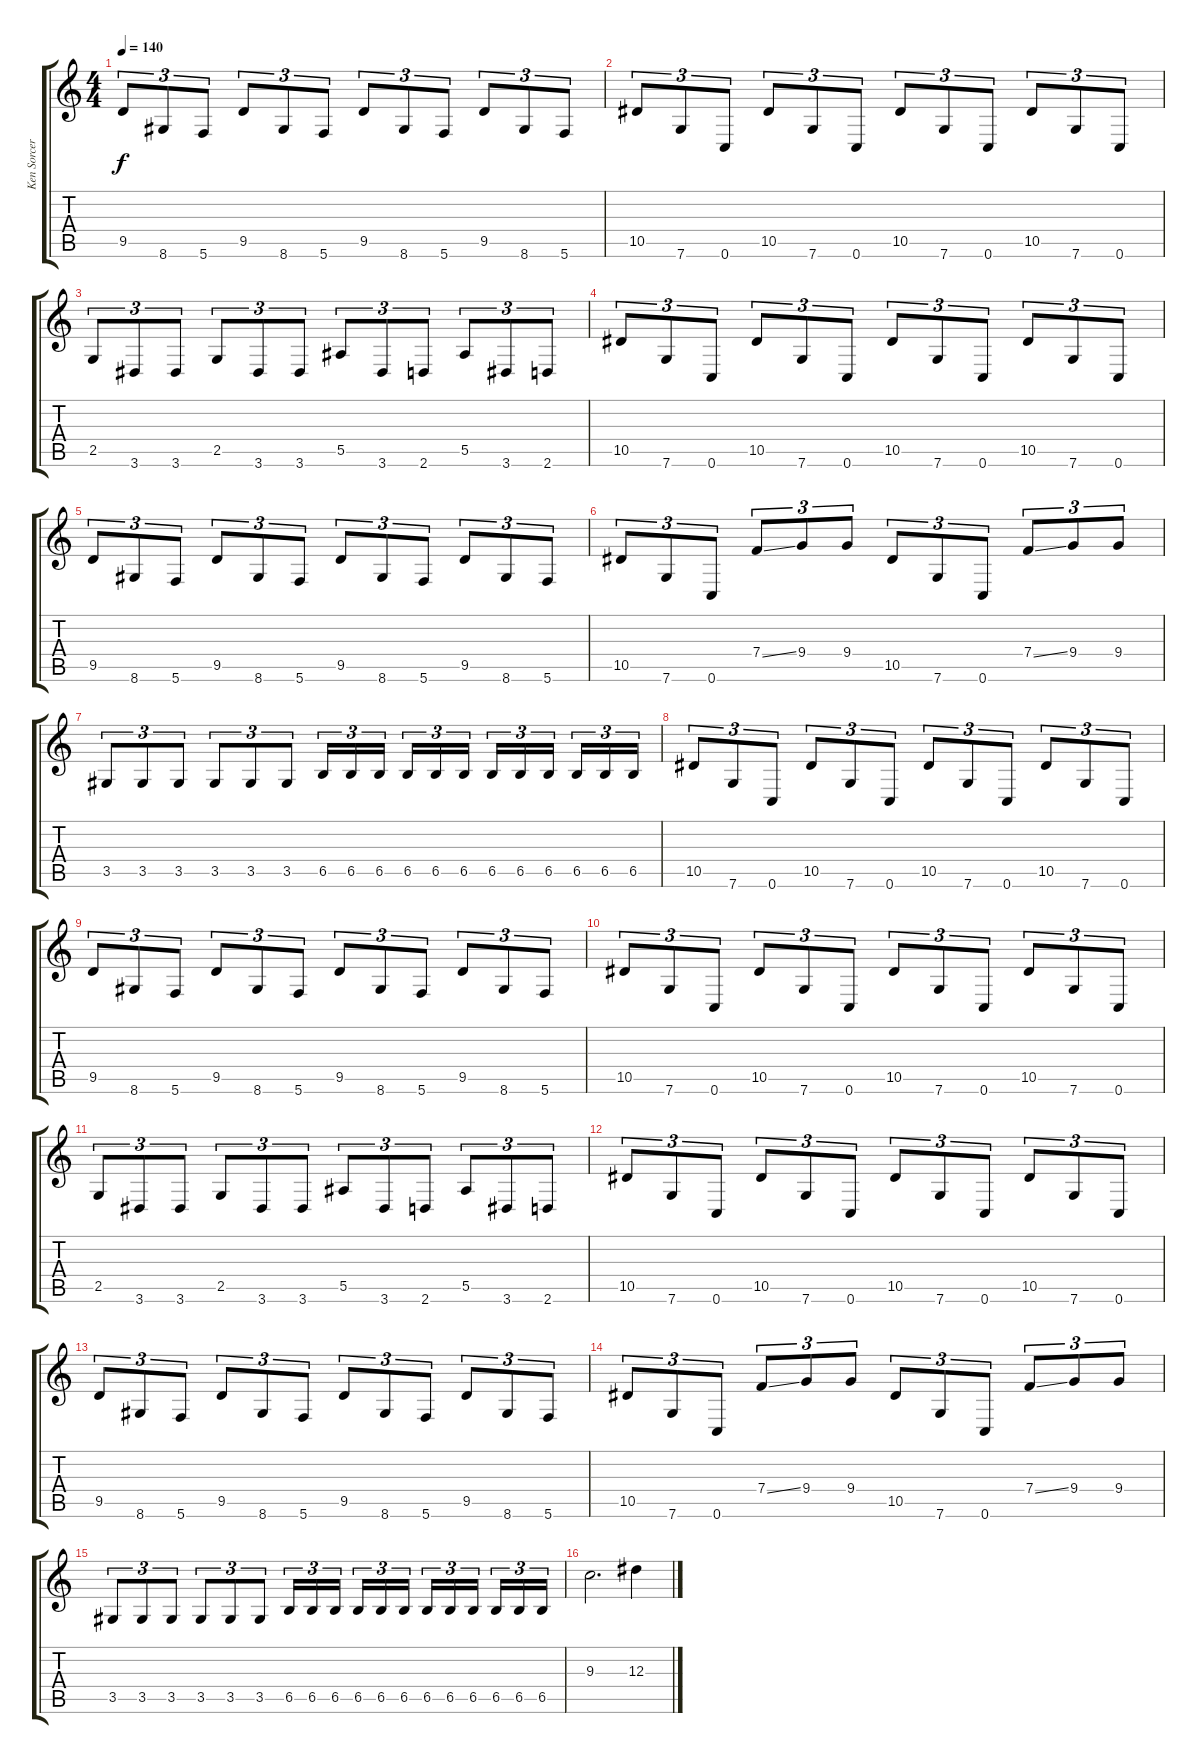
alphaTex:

\track ("Ken Sorceron" "Ken Sorcer") {instrument distortionguitar}
\staff {score tabs}
\tuning (C4 G3 Eb3 Bb2 F2 C2) {hide}
\ts (4 4)
\tempo 140
\clef g2
\ks c
9.5.8{tu (3 2) dy f} 8.6.8{tu (3 2)} 5.6.8{tu (3 2)} 9.5.8{tu (3 2)} 8.6.8{tu (3 2)} 5.6.8{tu (3 2)} 9.5.8{tu (3 2)} 8.6.8{tu (3 2)} 5.6.8{tu (3 2)} 9.5.8{tu (3 2)} 8.6.8{tu (3 2)} 5.6.8{tu (3 2)} |
10.5.8{tu (3 2)} 7.6.8{tu (3 2)} 0.6.8{tu (3 2)} 10.5.8{tu (3 2)} 7.6.8{tu (3 2)} 0.6.8{tu (3 2)} 10.5.8{tu (3 2)} 7.6.8{tu (3 2)} 0.6.8{tu (3 2)} 10.5.8{tu (3 2)} 7.6.8{tu (3 2)} 0.6.8{tu (3 2)} |
2.5.8{tu (3 2)} 3.6.8{tu (3 2)} 3.6.8{tu (3 2)} 2.5.8{tu (3 2)} 3.6.8{tu (3 2)} 3.6.8{tu (3 2)} 5.5.8{tu (3 2)} 3.6.8{tu (3 2)} 2.6.8{tu (3 2)} 5.5.8{tu (3 2)} 3.6.8{tu (3 2)} 2.6.8{tu (3 2)} |
10.5.8{tu (3 2)} 7.6.8{tu (3 2)} 0.6.8{tu (3 2)} 10.5.8{tu (3 2)} 7.6.8{tu (3 2)} 0.6.8{tu (3 2)} 10.5.8{tu (3 2)} 7.6.8{tu (3 2)} 0.6.8{tu (3 2)} 10.5.8{tu (3 2)} 7.6.8{tu (3 2)} 0.6.8{tu (3 2)} |
9.5.8{tu (3 2)} 8.6.8{tu (3 2)} 5.6.8{tu (3 2)} 9.5.8{tu (3 2)} 8.6.8{tu (3 2)} 5.6.8{tu (3 2)} 9.5.8{tu (3 2)} 8.6.8{tu (3 2)} 5.6.8{tu (3 2)} 9.5.8{tu (3 2)} 8.6.8{tu (3 2)} 5.6.8{tu (3 2)} |
10.5.8{tu (3 2)} 7.6.8{tu (3 2)} 0.6.8{tu (3 2)} 7.4{ss}.8{tu (3 2)} 9.4.8{tu (3 2)} 9.4.8{tu (3 2)} 10.5.8{tu (3 2)} 7.6.8{tu (3 2)} 0.6.8{tu (3 2)} 7.4{ss}.8{tu (3 2)} 9.4.8{tu (3 2)} 9.4.8{tu (3 2)} |
3.5.8{tu (3 2)} 3.5.8{tu (3 2)} 3.5.8{tu (3 2)} 3.5.8{tu (3 2)} 3.5.8{tu (3 2)} 3.5.8{tu (3 2)} 6.5.16{tu (3 2)} 6.5.16{tu (3 2)} 6.5.16{tu (3 2) beam splitsecondary} 6.5.16{tu (3 2)} 6.5.16{tu (3 2)} 6.5.16{tu (3 2)} 6.5.16{tu (3 2)} 6.5.16{tu (3 2)} 6.5.16{tu (3 2) beam splitsecondary} 6.5.16{tu (3 2)} 6.5.16{tu (3 2)} 6.5.16{tu (3 2)} |
10.5.8{tu (3 2)} 7.6.8{tu (3 2)} 0.6.8{tu (3 2)} 10.5.8{tu (3 2)} 7.6.8{tu (3 2)} 0.6.8{tu (3 2)} 10.5.8{tu (3 2)} 7.6.8{tu (3 2)} 0.6.8{tu (3 2)} 10.5.8{tu (3 2)} 7.6.8{tu (3 2)} 0.6.8{tu (3 2)} |
9.5.8{tu (3 2)} 8.6.8{tu (3 2)} 5.6.8{tu (3 2)} 9.5.8{tu (3 2)} 8.6.8{tu (3 2)} 5.6.8{tu (3 2)} 9.5.8{tu (3 2)} 8.6.8{tu (3 2)} 5.6.8{tu (3 2)} 9.5.8{tu (3 2)} 8.6.8{tu (3 2)} 5.6.8{tu (3 2)} |
10.5.8{tu (3 2)} 7.6.8{tu (3 2)} 0.6.8{tu (3 2)} 10.5.8{tu (3 2)} 7.6.8{tu (3 2)} 0.6.8{tu (3 2)} 10.5.8{tu (3 2)} 7.6.8{tu (3 2)} 0.6.8{tu (3 2)} 10.5.8{tu (3 2)} 7.6.8{tu (3 2)} 0.6.8{tu (3 2)} |
2.5.8{tu (3 2)} 3.6.8{tu (3 2)} 3.6.8{tu (3 2)} 2.5.8{tu (3 2)} 3.6.8{tu (3 2)} 3.6.8{tu (3 2)} 5.5.8{tu (3 2)} 3.6.8{tu (3 2)} 2.6.8{tu (3 2)} 5.5.8{tu (3 2)} 3.6.8{tu (3 2)} 2.6.8{tu (3 2)} |
10.5.8{tu (3 2)} 7.6.8{tu (3 2)} 0.6.8{tu (3 2)} 10.5.8{tu (3 2)} 7.6.8{tu (3 2)} 0.6.8{tu (3 2)} 10.5.8{tu (3 2)} 7.6.8{tu (3 2)} 0.6.8{tu (3 2)} 10.5.8{tu (3 2)} 7.6.8{tu (3 2)} 0.6.8{tu (3 2)} |
9.5.8{tu (3 2)} 8.6.8{tu (3 2)} 5.6.8{tu (3 2)} 9.5.8{tu (3 2)} 8.6.8{tu (3 2)} 5.6.8{tu (3 2)} 9.5.8{tu (3 2)} 8.6.8{tu (3 2)} 5.6.8{tu (3 2)} 9.5.8{tu (3 2)} 8.6.8{tu (3 2)} 5.6.8{tu (3 2)} |
10.5.8{tu (3 2)} 7.6.8{tu (3 2)} 0.6.8{tu (3 2)} 7.4{ss}.8{tu (3 2)} 9.4.8{tu (3 2)} 9.4.8{tu (3 2)} 10.5.8{tu (3 2)} 7.6.8{tu (3 2)} 0.6.8{tu (3 2)} 7.4{ss}.8{tu (3 2)} 9.4.8{tu (3 2)} 9.4.8{tu (3 2)} |
3.5.8{tu (3 2)} 3.5.8{tu (3 2)} 3.5.8{tu (3 2)} 3.5.8{tu (3 2)} 3.5.8{tu (3 2)} 3.5.8{tu (3 2)} 6.5.16{tu (3 2)} 6.5.16{tu (3 2)} 6.5.16{tu (3 2) beam splitsecondary} 6.5.16{tu (3 2)} 6.5.16{tu (3 2)} 6.5.16{tu (3 2)} 6.5.16{tu (3 2)} 6.5.16{tu (3 2)} 6.5.16{tu (3 2) beam splitsecondary} 6.5.16{tu (3 2)} 6.5.16{tu (3 2)} 6.5.16{tu (3 2)} |
9.3.2{d} 12.3.4
